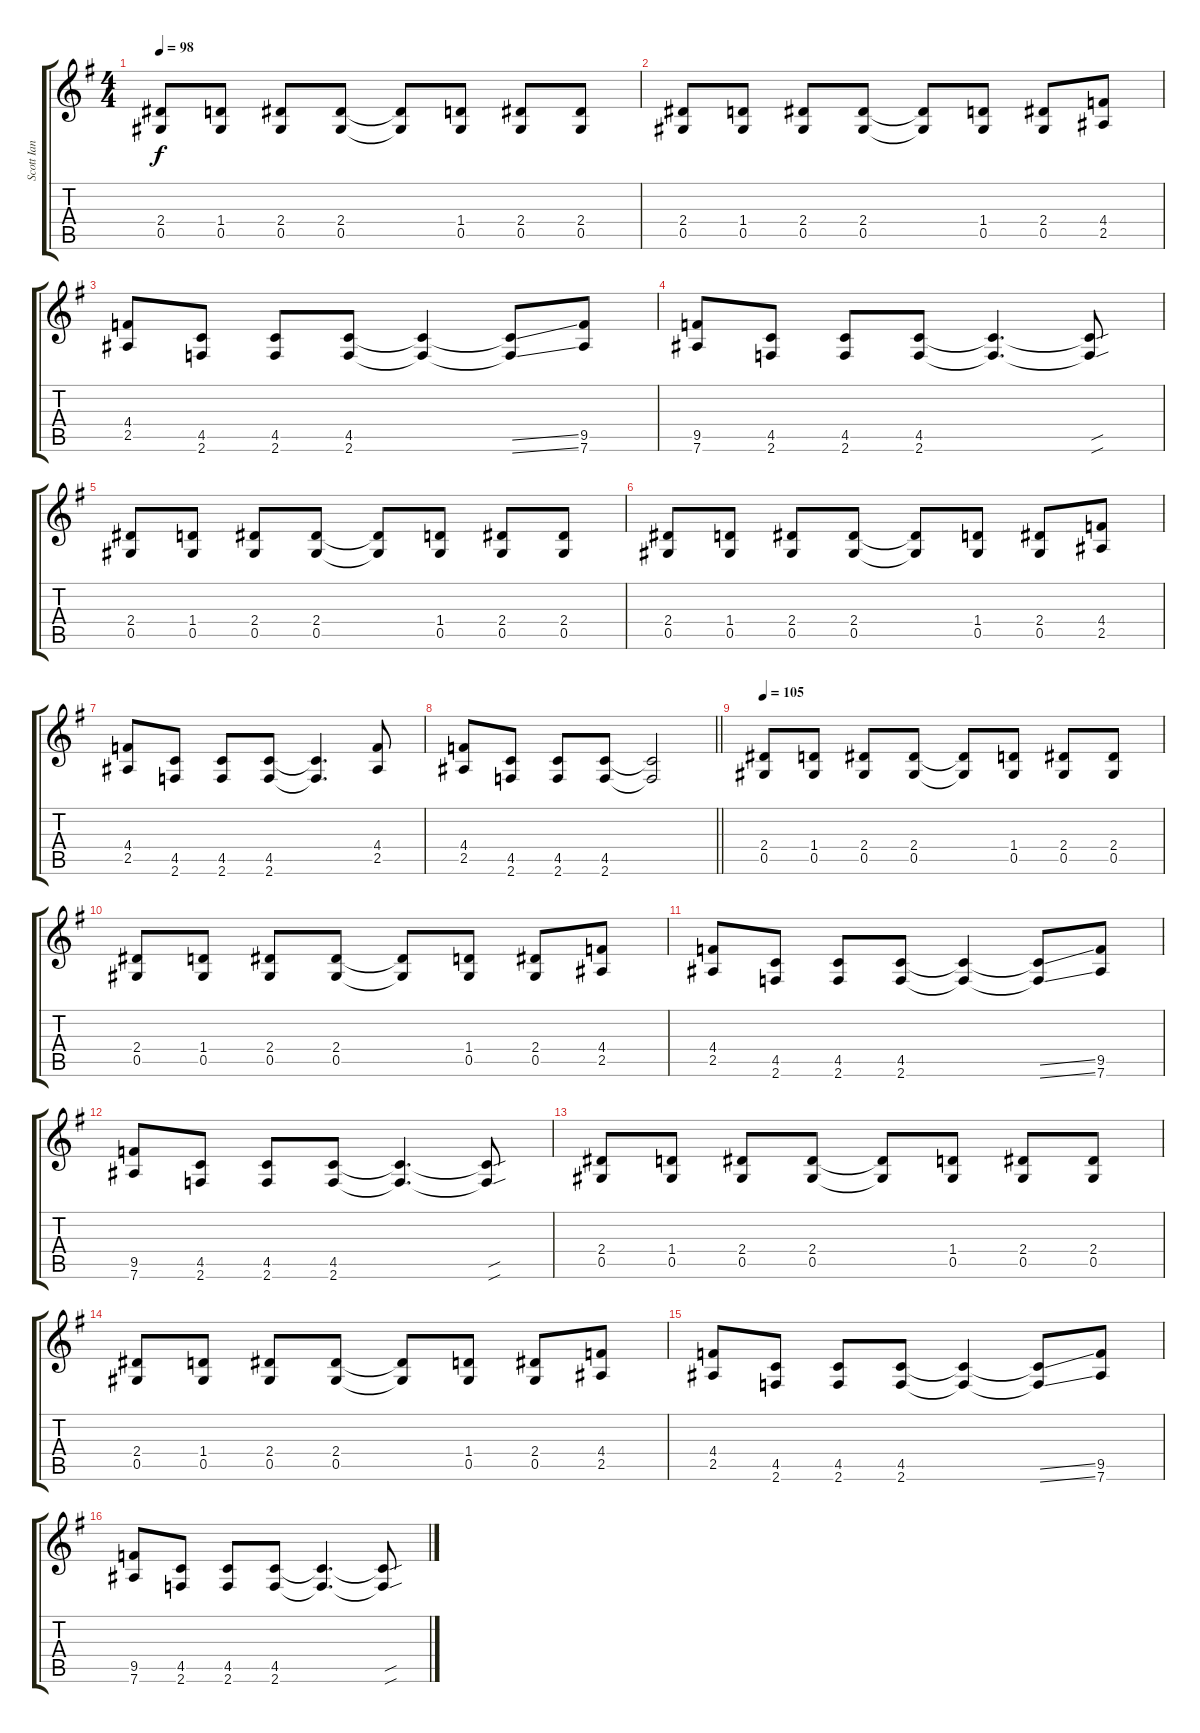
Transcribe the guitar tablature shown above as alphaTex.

\track ("Scott Ian" "Scott Ian") {instrument distortionguitar}
\staff {score tabs}
\tuning (Eb4 Bb3 Gb3 Db3 Ab2 Eb2) {hide}
\ts (4 4)
\tempo 98
\clef g2
\ks g
(2.4 0.5).8{dy f instrument distortionguitar} (1.4 0.5).8 (2.4 0.5).8 (2.4 0.5).8 (2.4{t} 0.5{t}).8 (1.4 0.5).8 (2.4 0.5).8 (2.4 0.5).8 |
(2.4 0.5).8 (1.4 0.5).8 (2.4 0.5).8 (2.4 0.5).8 (2.4{t} 0.5{t}).8 (1.4 0.5).8 (2.4 0.5).8 (4.4 2.5).8 |
(4.4 2.5).8 (4.5 2.6).8 (4.5 2.6).8 (4.5 2.6).8 (4.5{t} 2.6{t}).4 (4.5{ss t} 2.6{ss t}).8 (9.5 7.6).8 |
(9.5 7.6).8 (4.5 2.6).8 (4.5 2.6).8 (4.5 2.6).8 (4.5{t} 2.6{t}).4{d} (4.5{sou t} 2.6{sou t}).8 |
(2.4 0.5).8 (1.4 0.5).8 (2.4 0.5).8 (2.4 0.5).8 (2.4{t} 0.5{t}).8 (1.4 0.5).8 (2.4 0.5).8 (2.4 0.5).8 |
(2.4 0.5).8 (1.4 0.5).8 (2.4 0.5).8 (2.4 0.5).8 (2.4{t} 0.5{t}).8 (1.4 0.5).8 (2.4 0.5).8 (4.4 2.5).8 |
(4.4 2.5).8 (4.5 2.6).8 (4.5 2.6).8 (4.5 2.6).8 (4.5{t} 2.6{t}).4{d} (4.4 2.5).8 |
\barLineRight lightlight
(4.4 2.5).8 (4.5 2.6).8 (4.5 2.6).8 (4.5 2.6).8 (4.5{t} 2.6{t}).2 |
\tempo 105
(2.4 0.5).8 (1.4 0.5).8 (2.4 0.5).8 (2.4 0.5).8 (2.4{t} 0.5{t}).8 (1.4 0.5).8 (2.4 0.5).8 (2.4 0.5).8 |
(2.4 0.5).8 (1.4 0.5).8 (2.4 0.5).8 (2.4 0.5).8 (2.4{t} 0.5{t}).8 (1.4 0.5).8 (2.4 0.5).8 (4.4 2.5).8 |
(4.4 2.5).8 (4.5 2.6).8 (4.5 2.6).8 (4.5 2.6).8 (4.5{t} 2.6{t}).4 (4.5{ss t} 2.6{ss t}).8 (9.5 7.6).8 |
(9.5 7.6).8 (4.5 2.6).8 (4.5 2.6).8 (4.5 2.6).8 (4.5{t} 2.6{t}).4{d} (4.5{sou t} 2.6{sou t}).8 |
(2.4 0.5).8 (1.4 0.5).8 (2.4 0.5).8 (2.4 0.5).8 (2.4{t} 0.5{t}).8 (1.4 0.5).8 (2.4 0.5).8 (2.4 0.5).8 |
(2.4 0.5).8 (1.4 0.5).8 (2.4 0.5).8 (2.4 0.5).8 (2.4{t} 0.5{t}).8 (1.4 0.5).8 (2.4 0.5).8 (4.4 2.5).8 |
(4.4 2.5).8 (4.5 2.6).8 (4.5 2.6).8 (4.5 2.6).8 (4.5{t} 2.6{t}).4 (4.5{ss t} 2.6{ss t}).8 (9.5 7.6).8 |
(9.5 7.6).8 (4.5 2.6).8 (4.5 2.6).8 (4.5 2.6).8 (4.5{t} 2.6{t}).4{d} (4.5{sou t} 2.6{sou t}).8
